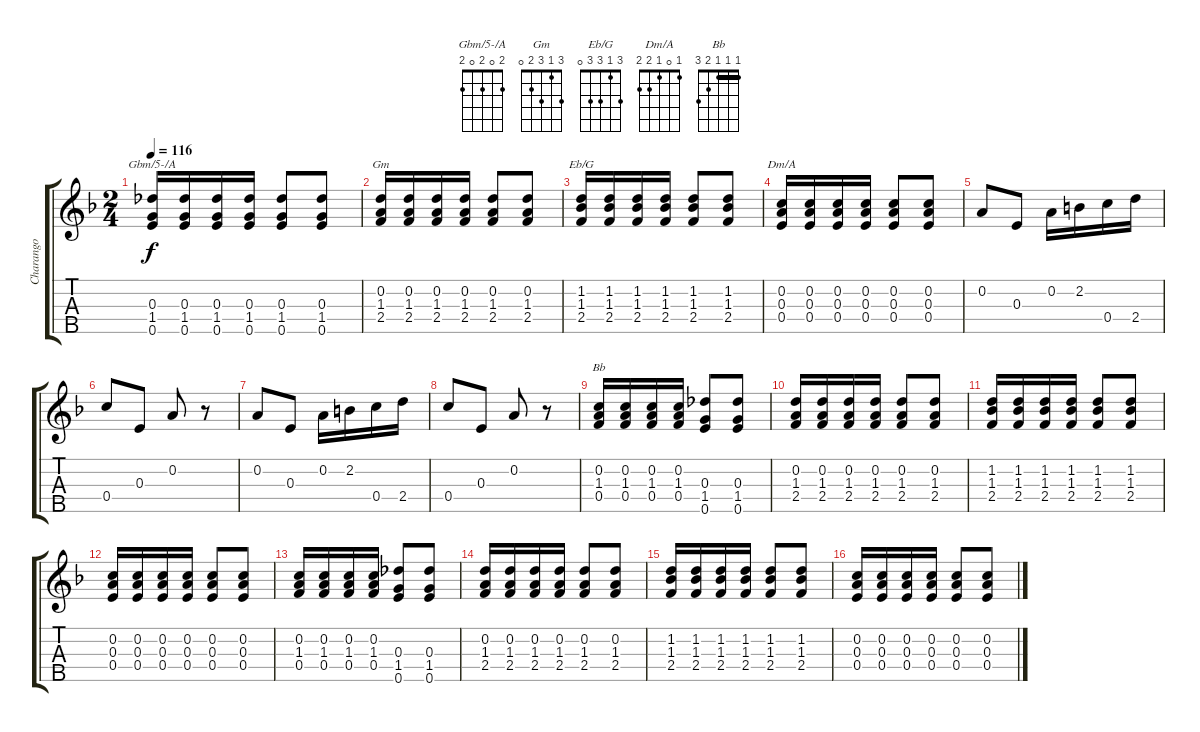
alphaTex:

\track ("Charango" "Charango") {instrument banjo}
\staff {score tabs}
\tuning (E4 A3 E3 C4 G3) {hide}
\displaytranspose 12
\chord ("Gbm/5-/A" 2 0 2 0 2)
\chord ("Gm" 3 1 3 2 0)
\chord ("Eb/G" 3 1 3 3 0)
\chord ("Dm/A" 1 0 1 2 2)
\chord ("Bb" 1 1 1 2 3) {barre 1}
\ts (2 4)
\tempo 116
\clef g2
\ks dminor
(0.3 1.4 0.5).16{ch "Gbm/5-/A" dy f} (0.3 1.4 0.5).16 (0.3 1.4 0.5).16 (0.3 1.4 0.5).16 (0.3 1.4 0.5).8 (0.3 1.4 0.5).8 |
(0.2 1.3 2.4).16{ch "Gm"} (0.2 1.3 2.4).16 (0.2 1.3 2.4).16 (0.2 1.3 2.4).16 (0.2 1.3 2.4).8 (0.2 1.3 2.4).8 |
(1.2 1.3 2.4).16{ch "Eb/G"} (1.2 1.3 2.4).16 (1.2 1.3 2.4).16 (1.2 1.3 2.4).16 (1.2 1.3 2.4).8 (1.2 1.3 2.4).8 |
(0.2 0.3 0.4).16{ch "Dm/A"} (0.2 0.3 0.4).16 (0.2 0.3 0.4).16 (0.2 0.3 0.4).16 (0.2 0.3 0.4).8 (0.2 0.3 0.4).8 |
0.2.8{volume 13} 0.3.8 0.2.16 2.2.16 0.4.16 2.4.16 |
0.4.8 0.3.8 0.2.8 r.8 |
0.2.8 0.3.8 0.2.16 2.2.16 0.4.16 2.4.16 |
0.4.8 0.3.8 0.2.8 r.8 |
(0.2 1.3 0.4).16{ch "Bb" volume 10} (0.2 1.3 0.4).16 (0.2 1.3 0.4).16 (0.2 1.3 0.4).16 (0.3 1.4 0.5).8 (0.3 1.4 0.5).8 |
(0.2 1.3 2.4).16 (0.2 1.3 2.4).16 (0.2 1.3 2.4).16 (0.2 1.3 2.4).16 (0.2 1.3 2.4).8 (0.2 1.3 2.4).8 |
(1.2 1.3 2.4).16 (1.2 1.3 2.4).16 (1.2 1.3 2.4).16 (1.2 1.3 2.4).16 (1.2 1.3 2.4).8 (1.2 1.3 2.4).8 |
(0.2 0.3 0.4).16 (0.2 0.3 0.4).16 (0.2 0.3 0.4).16 (0.2 0.3 0.4).16 (0.2 0.3 0.4).8 (0.2 0.3 0.4).8 |
(0.2 1.3 0.4).16 (0.2 1.3 0.4).16 (0.2 1.3 0.4).16 (0.2 1.3 0.4).16 (0.3 1.4 0.5).8 (0.3 1.4 0.5).8 |
(0.2 1.3 2.4).16 (0.2 1.3 2.4).16 (0.2 1.3 2.4).16 (0.2 1.3 2.4).16 (0.2 1.3 2.4).8 (0.2 1.3 2.4).8 |
(1.2 1.3 2.4).16 (1.2 1.3 2.4).16 (1.2 1.3 2.4).16 (1.2 1.3 2.4).16 (1.2 1.3 2.4).8 (1.2 1.3 2.4).8 |
(0.2 0.3 0.4).16 (0.2 0.3 0.4).16 (0.2 0.3 0.4).16 (0.2 0.3 0.4).16 (0.2 0.3 0.4).8 (0.2 0.3 0.4).8
